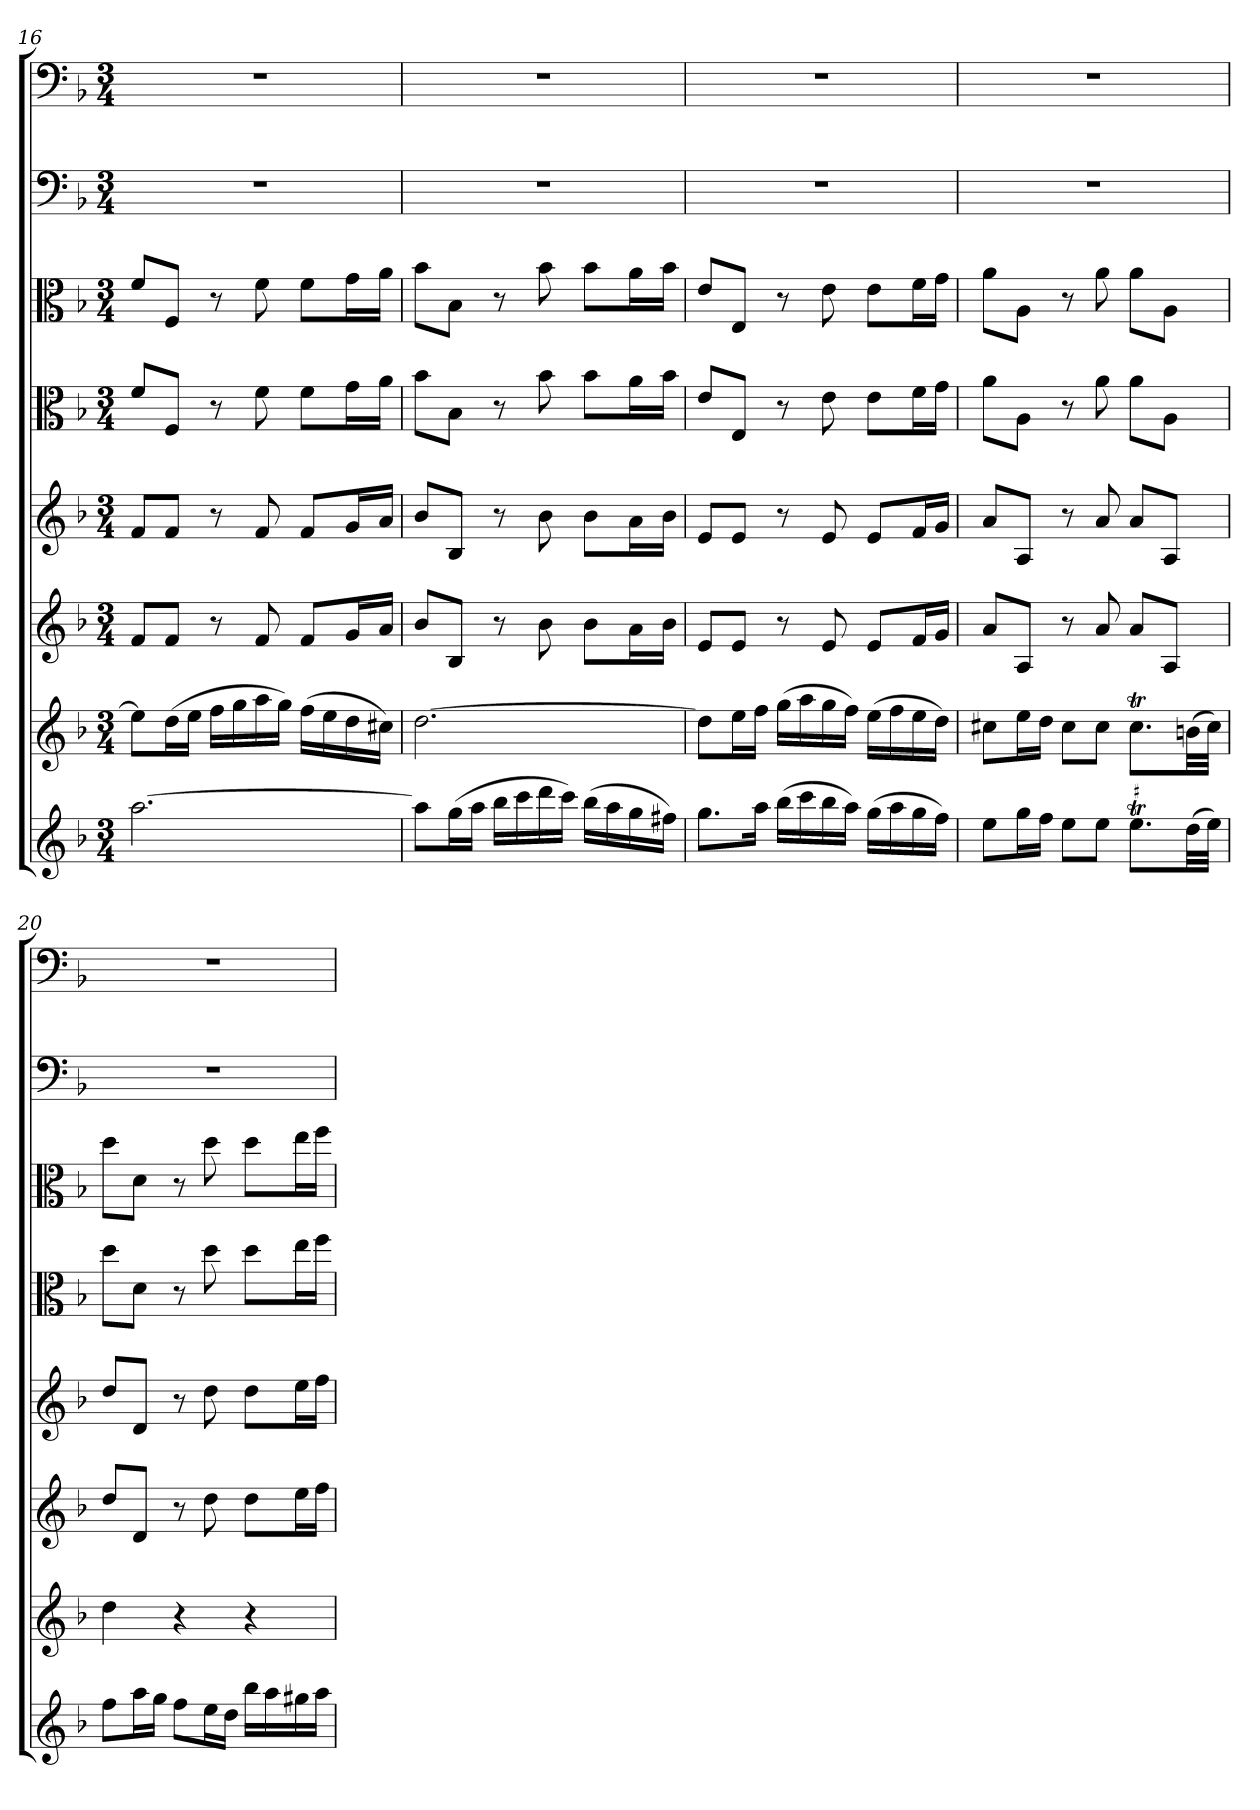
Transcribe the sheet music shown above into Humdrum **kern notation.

**kern	**kern	**kern	**kern	**kern	**kern	**kern	**kern
*part8	*part7	*part6	*part5	*part4	*part3	*part2	*part1
*staff8	*staff7	*staff6	*staff5	*staff4	*staff3	*staff2	*staff1
*clefG2	*clefG2	*clefG2	*clefG2	*clefC3	*clefC3	*clefF4	*clefF4
*k[b-]	*k[b-]	*k[b-]	*k[b-]	*k[b-]	*k[b-]	*k[b-]	*k[b-]
*d:	*d:	*d:	*d:	*d:	*d:	*d:	*d:
*M3/4	*M3/4	*M3/4	*M3/4	*M3/4	*M3/4	*M3/4	*M3/4
=16	=16	=16	=16	=16	=16	=16	=16
[2.aa\	8ee\L]	8f/L	8f/L	8f/L	8f/L	2.r	2.r
.	(16dd\L	8f/J	8f/J	8F/J	8F/J	.	.
.	16ee\JJ	.	.	.	.	.	.
.	16ff\LL	8r	8r	8r	8r	.	.
.	16gg\	.	.	.	.	.	.
.	16aa\	8f/	8f/	8f\	8f\	.	.
.	16gg\JJ)	.	.	.	.	.	.
.	(16ff\LL	8f/L	8f/L	8f\L	8f\L	.	.
.	16ee\	.	.	.	.	.	.
.	16dd\	16g/L	16g/L	16g\L	16g\L	.	.
.	16cc#X\JJ)	16a/JJ	16a/JJ	16a\JJ	16a\JJ	.	.
=17	=17	=17	=17	=17	=17	=17	=17
8aa\L]	[2.dd\	8b-/L	8b-/L	8b-\L	8b-\L	2.r	2.r
(16gg\L	.	8B-/J	8B-/J	8B-\J	8B-\J	.	.
16aa\JJ	.	.	.	.	.	.	.
16bb-\LL	.	8r	8r	8r	8r	.	.
16ccc\	.	.	.	.	.	.	.
16ddd\	.	8b-\	8b-\	8b-\	8b-\	.	.
16ccc\JJ)	.	.	.	.	.	.	.
(16bb-\LL	.	8b-\L	8b-\L	8b-\L	8b-\L	.	.
16aa\	.	.	.	.	.	.	.
16gg\	.	16a\L	16a\L	16a\L	16a\L	.	.
16ff#X\JJ)	.	16b-\JJ	16b-\JJ	16b-\JJ	16b-\JJ	.	.
=18	=18	=18	=18	=18	=18	=18	=18
8.gg\L	8dd\L]	8e/L	8e/L	8e/L	8e/L	2.r	2.r
.	16ee\L	8e/J	8e/J	8E/J	8E/J	.	.
16aa\Jk	16ff\JJ	.	.	.	.	.	.
(16bb-\LL	(16gg\LL	8r	8r	8r	8r	.	.
16ccc\	16aa\	.	.	.	.	.	.
16bb-\	16gg\	8e/	8e/	8e\	8e\	.	.
16aa\JJ)	16ff\JJ)	.	.	.	.	.	.
(16gg\LL	(16ee\LL	8e/L	8e/L	8e\L	8e\L	.	.
16aa\	16ff\	.	.	.	.	.	.
16gg\	16ee\	16f/L	16f/L	16f\L	16f\L	.	.
16ff\JJ)	16dd\JJ)	16g/JJ	16g/JJ	16g\JJ	16g\JJ	.	.
=19	=19	=19	=19	=19	=19	=19	=19
8ee\L	8cc#X\L	8a/L	8a/L	8a\L	8a\L	2.r	2.r
16gg\L	16ee\L	8A/J	8A/J	8A\J	8A\J	.	.
16ff\JJ	16dd\JJ	.	.	.	.	.	.
8ee\L	8cc#\L	8r	8r	8r	8r	.	.
8ee\J	8cc#\J	8a/	8a/	8a\	8a\	.	.
!LO:TR:acc=#	!	!	!	!	!	!	!
8.eeT\L	8.cc#t\L	8a/L	8a/L	8a\L	8a\L	.	.
.	.	8A/J	8A/J	8A\J	8A\J	.	.
(32dd\LL	(32bn\LL	.	.	.	.	.	.
32ee\JJJ)	32cc#\JJJ)	.	.	.	.	.	.
=20	=20	=20	=20	=20	=20	=20	=20
8ff\L	4dd\	8dd/L	8dd/L	8dd\L	8dd\L	2.r	2.r
16aa\L	.	8d/J	8d/J	8d\J	8d\J	.	.
16gg\JJ	.	.	.	.	.	.	.
8ff\L	4r	8r	8r	8r	8r	.	.
16ee\L	.	8dd\	8dd\	8dd\	8dd\	.	.
16dd\JJ	.	.	.	.	.	.	.
16bb-\LL	4r	8dd\L	8dd\L	8dd\L	8dd\L	.	.
16aa\	.	.	.	.	.	.	.
16gg#X\	.	16ee\L	16ee\L	16ee\L	16ee\L	.	.
16aa\JJ	.	16ff\JJ	16ff\JJ	16ff\JJ	16ff\JJ	.	.
=	=	=	=	=	=	=	=
*-	*-	*-	*-	*-	*-	*-	*-
